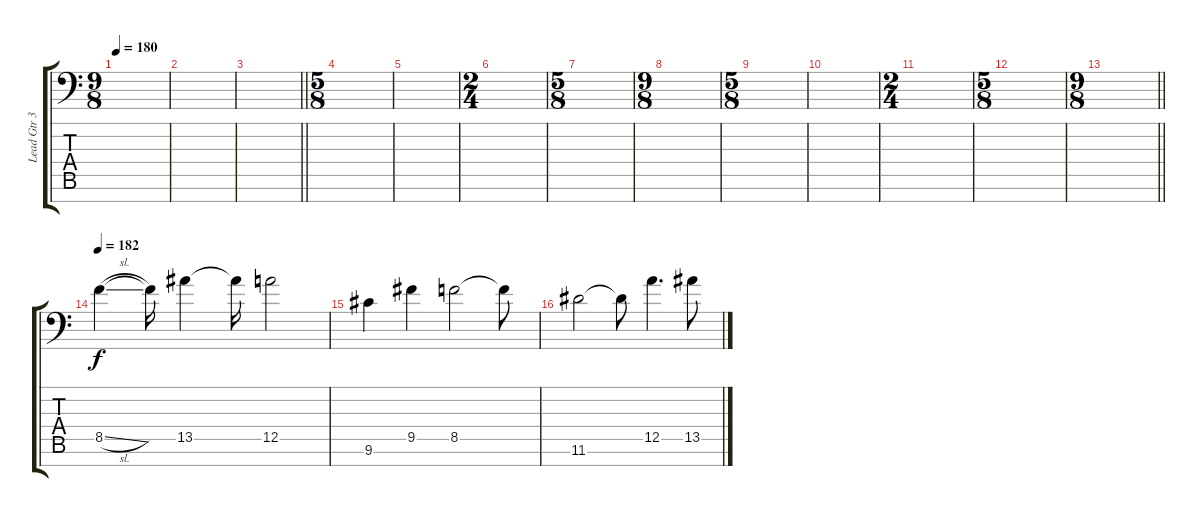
\track ("Lead Gtr 3" "Lead Gtr 3") {instrument overdrivenguitar}
\staff {score tabs}
\tuning (E4 B3 G3 D3 A2 E2 A1) {hide}
\ts (9 8)
\tempo 180
\clef f4
\ks c
|
|
\barLineRight lightlight
|
\ts (5 8)
\section ("" "")
|
|
\ts (2 4)
|
\ts (5 8)
|
\ts (9 8)
|
\ts (5 8)
|
|
\ts (2 4)
|
\ts (5 8)
|
\ts (9 8)
\barLineRight lightlight
|
\section ("" "")
\tempo 176
\tempo 182
8.5{sl}.4{dy f} 8.5{t}.16 13.5.4 13.5{t}.16 12.5.2 |
9.6.4 9.5.4 8.5.2 8.5{t}.8 |
11.6.2 11.6{t}.8 12.5.4{d} 13.5.8
